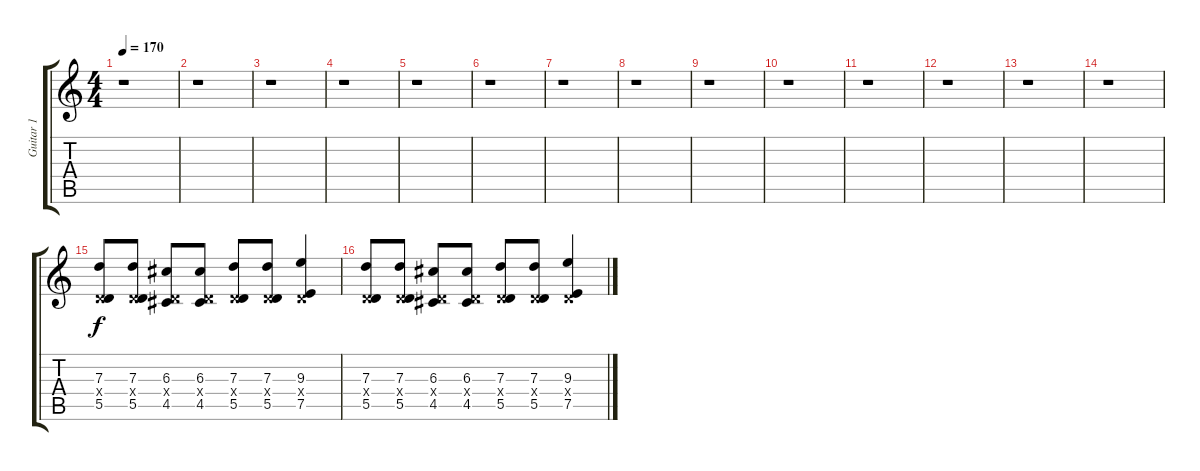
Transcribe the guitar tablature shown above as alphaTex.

\track ("Guitar 1" "Guitar 1") {instrument overdrivenguitar}
\staff {score tabs}
\tuning (E4 B3 G3 D3 A2 D2) {hide}
\ts (4 4)
\tempo 170
\clef g2
\ks c
r.1{dy f} |
r.1 |
r.1 |
r.1 |
r.1 |
r.1 |
r.1 |
r.1 |
r.1 |
r.1 |
r.1 |
r.1 |
r.1 |
r.1 |
(7.3 0.4{x} 5.5).8{instrument overdrivenguitar} (7.3 0.4{x} 5.5).8 (6.3 0.4{x} 4.5).8 (6.3 0.4{x} 4.5).8 (7.3 0.4{x} 5.5).8 (7.3 0.4{x} 5.5).8 (9.3 0.4{x} 7.5).4 |
(7.3 0.4{x} 5.5).8 (7.3 0.4{x} 5.5).8 (6.3 0.4{x} 4.5).8 (6.3 0.4{x} 4.5).8 (7.3 0.4{x} 5.5).8 (7.3 0.4{x} 5.5).8 (9.3 0.4{x} 7.5).4
